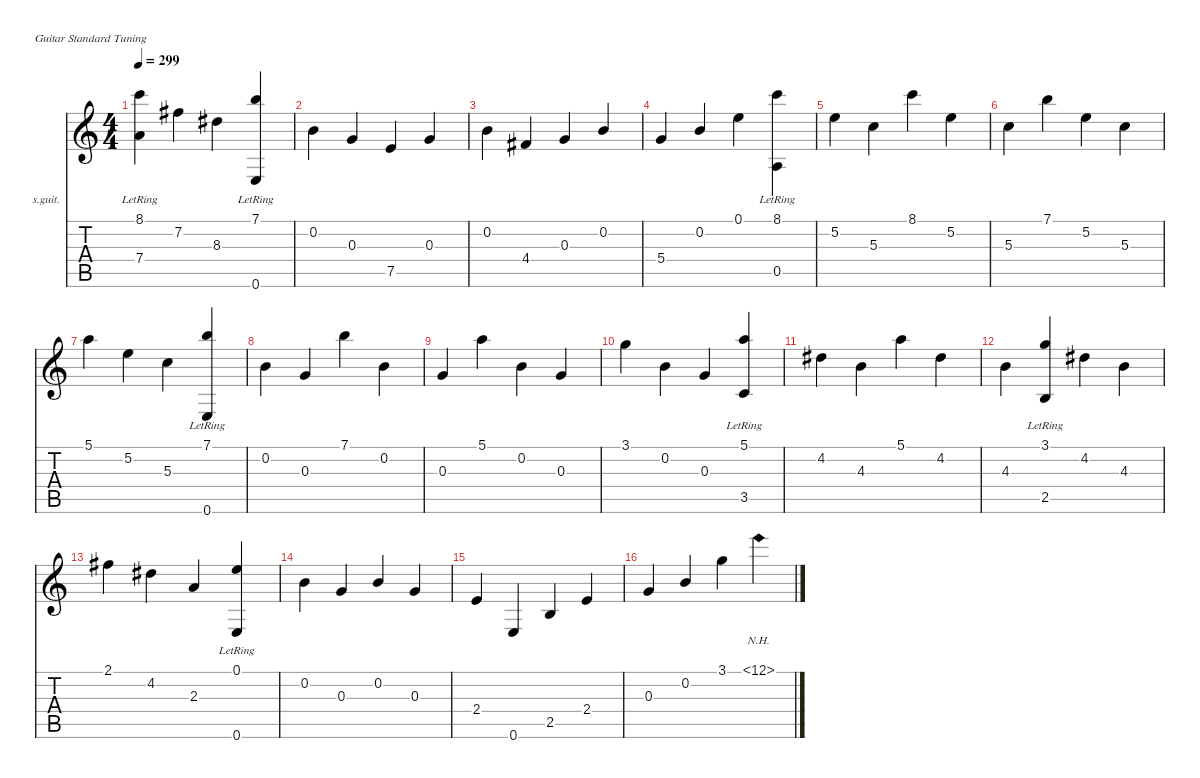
\defaultSystemsLayout 4
\hideDynamics
\bracketExtendMode nobrackets
\firstSystemTrackNameOrientation horizontal
\otherSystemsTrackNameOrientation horizontal
\track ("Гитара" "s.guit.") {instrument acousticguitarsteel}
\staff {score tabs}
\tuning (E4 B3 G3 D3 A2 E2)
\ts (4 4)
\tempo 299
\clef g2
\ks c
(8.1 7.4{lr}).4{dy f beam Down} 7.2{acc #}.4{beam Down} 8.3{acc #}.4{beam Down} (7.1 0.6{lr}).4{beam Up} |
0.2.4{beam Down} 0.3.4{beam Up} 7.5.4{beam Up} 0.3.4{beam Up} |
0.2.4{beam Down} 4.4{acc #}.4{beam Up} 0.3.4{beam Up} 0.2.4{beam Up} |
5.4.4{beam Up} 0.2.4{beam Up} 0.1.4{beam Down} (8.1 0.5{lr}).4{beam Down} |
5.2.4{beam Down} 5.3.4{beam Down} 8.1.4{beam Down} 5.2.4{beam Down} |
5.3.4{beam Down} 7.1.4{beam Down} 5.2.4{beam Down} 5.3.4{beam Down} |
5.1.4{beam Down} 5.2.4{beam Down} 5.3.4{beam Down} (7.1 0.6{lr}).4{beam Up} |
0.2.4{beam Down} 0.3.4{beam Up} 7.1.4{beam Down} 0.2.4{beam Down} |
0.3.4{beam Up} 5.1.4{beam Down} 0.2.4{beam Down} 0.3.4{beam Up} |
3.1.4{beam Down} 0.2.4{beam Down} 0.3.4{beam Up} (5.1 3.5{lr}).4{beam Up} |
4.2{acc #}.4{beam Down} 4.3.4{beam Down} 5.1.4{beam Down} 4.2{acc #}.4{beam Down} |
4.3.4{beam Down} (3.1 2.5{lr}).4{beam Up} 4.2{acc #}.4{beam Down} 4.3.4{beam Down} |
2.1{acc #}.4{beam Down} 4.2{acc #}.4{beam Down} 2.3.4{beam Up} (0.1 0.6{lr}).4{beam Up} |
0.2.4{beam Down} 0.3.4{beam Up} 0.2.4{beam Up} 0.3.4{beam Up} |
2.4.4{beam Up} 0.6.4{beam Up} 2.5.4{beam Up} 2.4.4{beam Up} |
0.3.4{beam Up} 0.2.4{beam Up} 3.1.4{beam Down} 12.1{nh}.4{beam Down}
